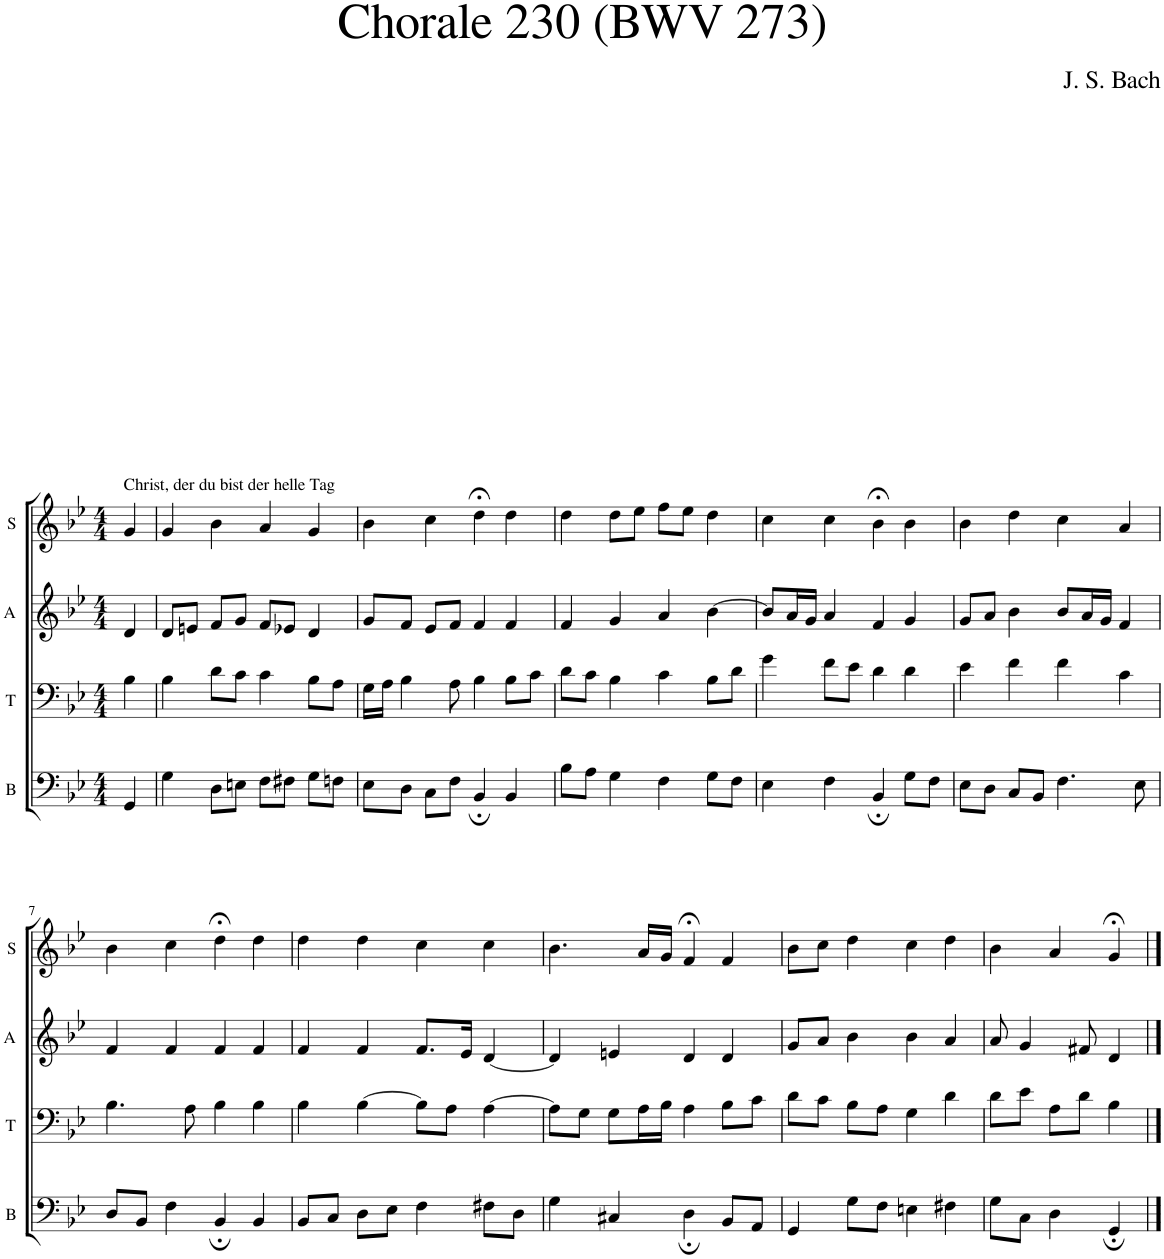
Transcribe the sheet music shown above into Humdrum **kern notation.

**kern	**kern	**kern	**kern
*part4	*part3	*part2	*part1
*staff4	*staff3	*staff2	*staff1
*I"B	*I"T	*I"A	*I"S
*I'B	*I'T	*I'A	*I'S
*clefF4	*clefF4	*clefG2	*clefG2
*k[b-e-]	*k[b-e-]	*k[b-e-]	*k[b-e-]
*M4/4	*M4/4	*M4/4	*M4/4
=1	=1	=1	=1
!	!	!	!LO:TX:a:t=Christ, der du bist der helle Tag
4GG/	4B-\	4d/	4g/
=2	=2	=2	=2
4G\	4B-\	8d/L	4g/
.	.	8en/J	.
8D\L	8d\L	8f/L	4b-\
8En\J	8c\J	8g/J	.
8F\L	4c\	8f/L	4a/
8F#X\J	.	8e-X/J	.
8G\L	8B-\L	4d/	4g/
8Fn\J	8A\J	.	.
=3	=3	=3	=3
8E-\L	16G\LL	8g/L	4b-\
.	16A\JJ	.	.
8D\J	4B-\	8f/J	.
8C\L	.	8e-/L	4cc\
8F\J	8A\	8f/J	.
4BB-;/	4B-\	4f/	4dd;<\
4BB-/	8B-\L	4f/	4dd\
.	8c\J	.	.
=4	=4	=4	=4
8B-\L	8d\L	4f/	4dd\
8A\J	8c\J	.	.
4G\	4B-\	4g/	8dd\L
.	.	.	8ee-\J
4F\	4c\	4a/	8ff\L
.	.	.	8ee-\J
8G\L	8B-\L	[4b-\	4dd\
8F\J	8d\J	.	.
=5	=5	=5	=5
4E-\	4g\	8b-/L]	4cc\
.	.	16a/L	.
.	.	16g/JJ	.
4F\	8f\L	4a/	4cc\
.	8e-\J	.	.
4BB-;/	4d\	4f/	4b-;<\
8G\L	4d\	4g/	4b-\
8F\J	.	.	.
=6	=6	=6	=6
8E-\L	4e-\	8g/L	4b-\
8D\J	.	8a/J	.
8C/L	4f\	4b-\	4dd\
8BB-/J	.	.	.
4.F\	4f\	8b-/L	4cc\
.	.	16a/L	.
.	.	16g/JJ	.
.	4c\	4f/	4a/
8E-\	.	.	.
!!LO:LB:g=z
=7	=7	=7	=7
8D/L	4.B-\	4f/	4b-\
8BB-/J	.	.	.
4F\	.	4f/	4cc\
.	8A\	.	.
4BB-;/	4B-\	4f/	4dd;<\
4BB-/	4B-\	4f/	4dd\
=8	=8	=8	=8
8BB-/L	4B-\	4f/	4dd\
8C/J	.	.	.
8D\L	[4B-\	4f/	4dd\
8E-\J	.	.	.
4F\	8B-\L]	8.f/L	4cc\
.	8A\J	.	.
.	.	16e-/Jk	.
8F#X\L	[4A\	[4d/	4cc\
8D\J	.	.	.
=9	=9	=9	=9
4G\	8A\L]	4d/]	4.b-\
.	8G\J	.	.
4C#X/	8G\L	4en/	.
.	16A\L	.	16a/LL
.	16B-\JJ	.	16g/JJ
4D;\	4A\	4d/	4f;</
8BB-/L	8B-\L	4d/	4f/
8AA/J	8c\J	.	.
=10	=10	=10	=10
4GG/	8d\L	8g/L	8b-\L
.	8c\J	8a/J	8cc\J
8G\L	8B-\L	4b-\	4dd\
8F\J	8A\J	.	.
4En\	4G\	4b-\	4cc\
4F#X\	4d\	4a/	4dd\
=11	=11	=11	=11
8G\L	8d\L	8a/	4b-\
8C\J	8e-\J	4g/	.
4D\	8A\L	.	4a/
.	8d\J	8f#X/	.
4GG;/	4B-\	4d/	4g;</
==	==	==	==
*-	*-	*-	*-
